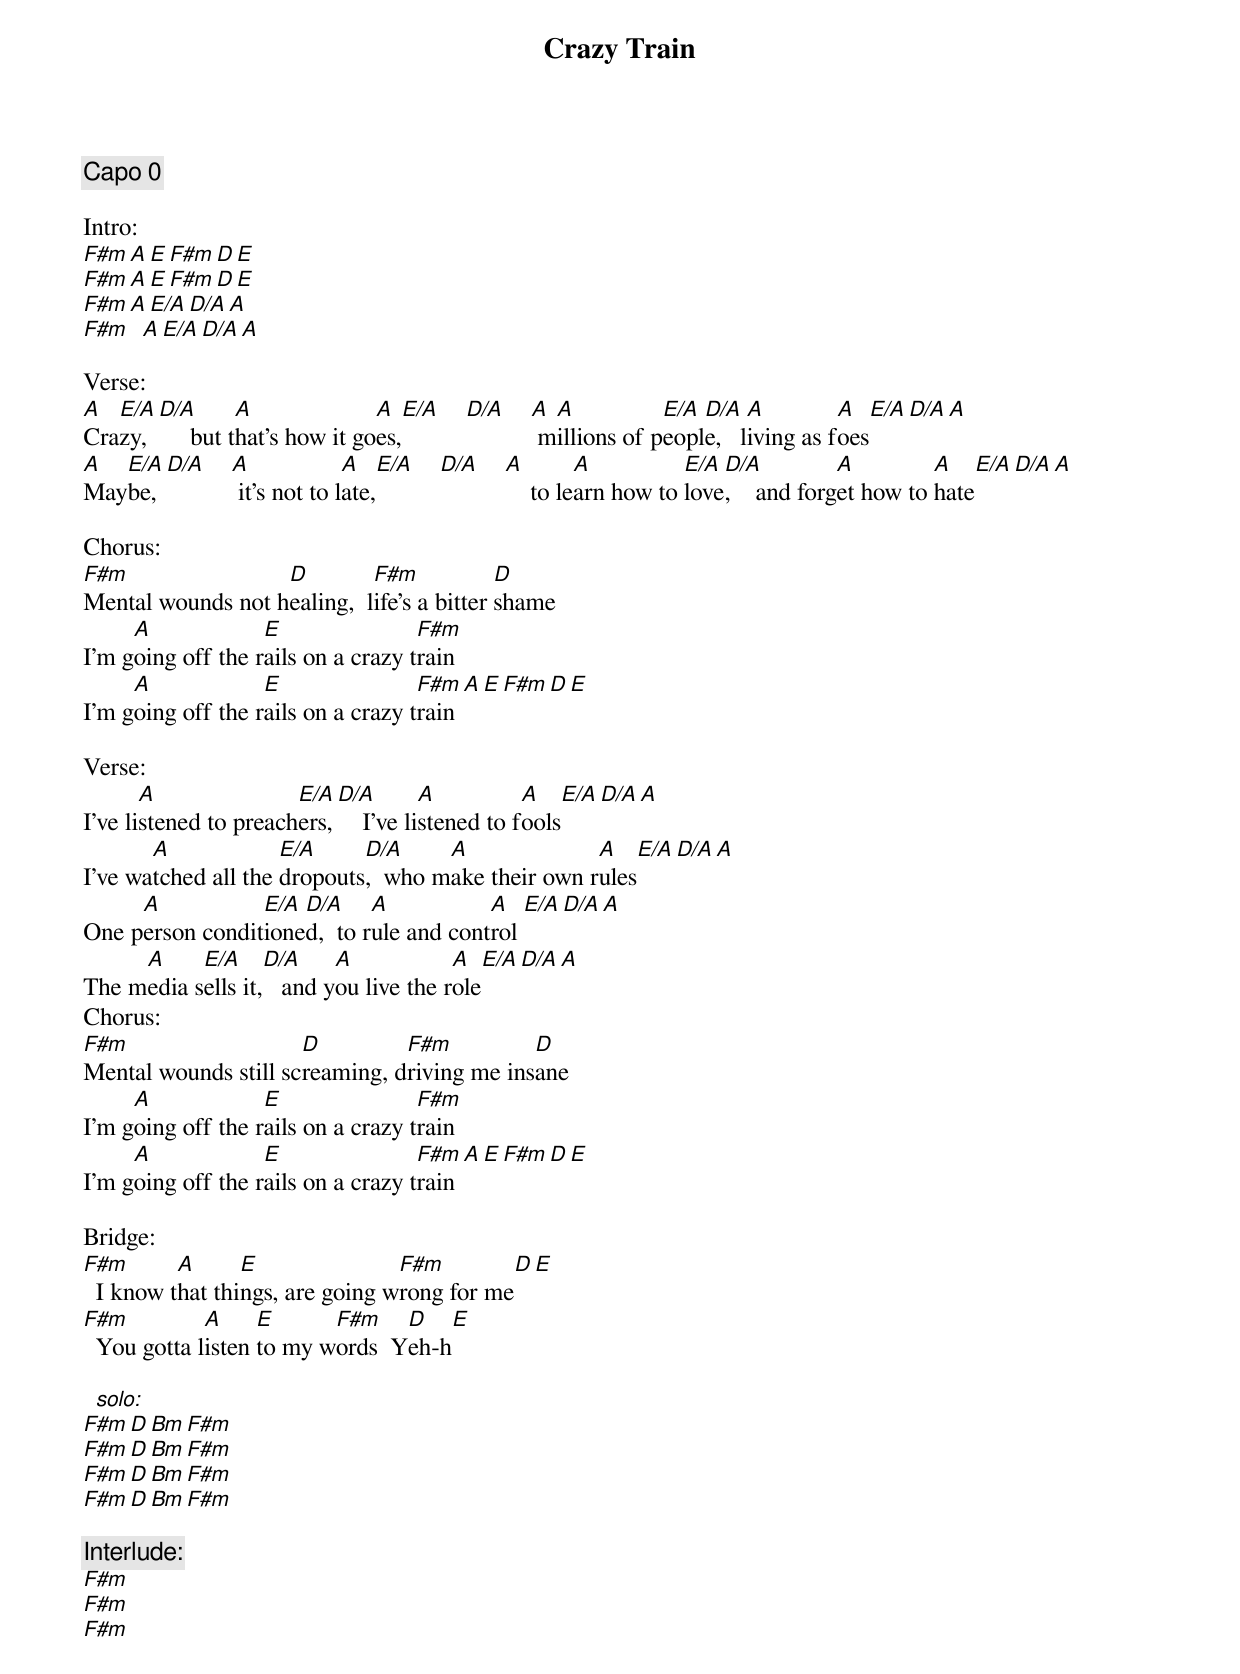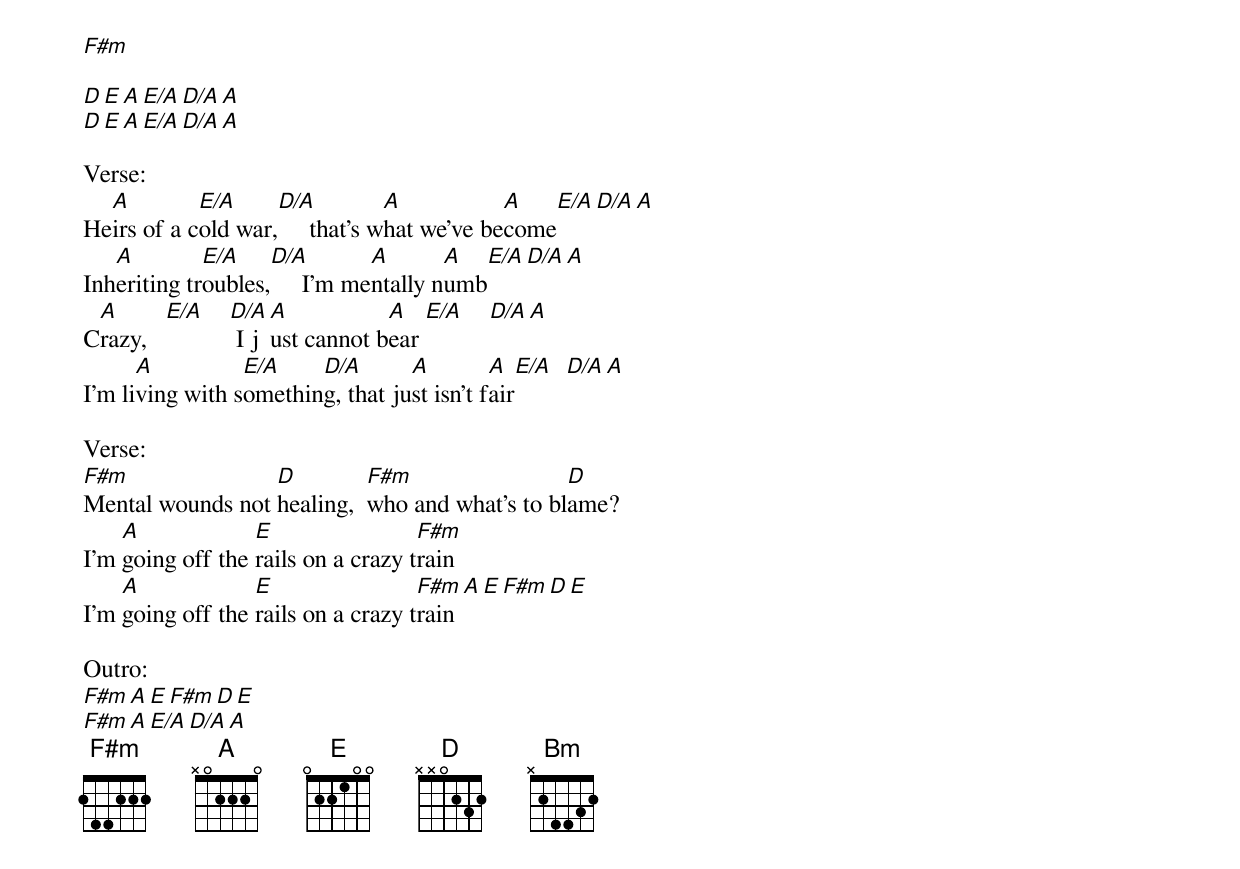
{title:Crazy Train}
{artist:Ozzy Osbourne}
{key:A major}
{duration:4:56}
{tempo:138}
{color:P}

{comment: Capo 0}

Intro:
[F#m][A][E][F#m][D][E]
[F#m][A][E][F#m][D][E]
[F#m][A][E/A][D/A][A]
[F#m]  [A][E/A][D/A][A]

Verse:
[A]Cra[E/A]zy, [D/A]     but t[A]hat's how it go[A]es,[E/A]    [D/A]    [A] m[A]illions of p[E/A]eopl[D/A]e,   l[A]iving as f[A]oes[E/A][D/A][A]
[A]May[E/A]be, [D/A]    [A] it's not to l[A]ate,[E/A]    [D/A]    [A]    to le[A]arn how to [E/A]love[D/A],    and forg[A]et how to [A]hate[E/A][D/A][A]

Chorus:
[F#m]Mental wounds not h[D]ealing,  l[F#m]ife's a bitter [D]shame
I'm g[A]oing off the r[E]ails on a crazy t[F#m]rain
I'm g[A]oing off the r[E]ails on a crazy t[F#m]rain[A][E][F#m][D][E]

Verse:
I've li[A]stened to preach[E/A]ers,[D/A]    I've li[A]stened to f[A]ools[E/A][D/A][A]
I've wa[A]tched all the [E/A]dropouts[D/A],  who m[A]ake their own r[A]ules[E/A][D/A][A]
One p[A]erson condit[E/A]ione[D/A]d,  to r[A]ule and cont[A]rol [E/A][D/A][A]
The m[A]edia s[E/A]ells it,[D/A]   and y[A]ou live the r[A]ole[E/A][D/A][A]
Chorus:
[F#m]Mental wounds still sc[D]reaming, d[F#m]riving me ins[D]ane
I'm g[A]oing off the r[E]ails on a crazy t[F#m]rain
I'm g[A]oing off the r[E]ails on a crazy t[F#m]rain[A][E][F#m][D][E]

Bridge:
[F#m]  I know t[A]hat thi[E]ngs, are going w[F#m]rong for me[D][E]
[F#m]  You gotta l[A]isten [E]to my w[F#m]ords  Y[D]eh-h[E]

  [solo:]
[F#m][D][Bm][F#m]
[F#m][D][Bm][F#m]
[F#m][D][Bm][F#m]
[F#m][D][Bm][F#m]

{comment: Interlude:}
[F#m]
[F#m]
[F#m]
[F#m]

[D][E][A][E/A][D/A][A]
[D][E][A][E/A][D/A][A]

Verse:
He[A]irs of a c[E/A]old war,[D/A]     that's w[A]hat we've be[A]come[E/A][D/A][A]
Inh[A]eriting tr[E/A]oubles,[D/A]     I'm me[A]ntally n[A]umb[E/A][D/A][A]
C[A]razy,   [E/A]    [D/A] I j[A]ust cannot b[A]ear [E/A]    [D/A][A]
I'm li[A]ving with s[E/A]omethin[D/A]g, that ju[A]st isn't f[A]air[E/A]  [D/A][A]

Verse:
[F#m]Mental wounds not [D]healing,  [F#m]who and what's to bl[D]ame?
I'm [A]going off the [E]rails on a crazy t[F#m]rain
I'm [A]going off the [E]rails on a crazy t[F#m]rain[A][E][F#m][D][E]

Outro:
[F#m][A][E][F#m][D][E]
[F#m][A][E/A][D/A][A]
